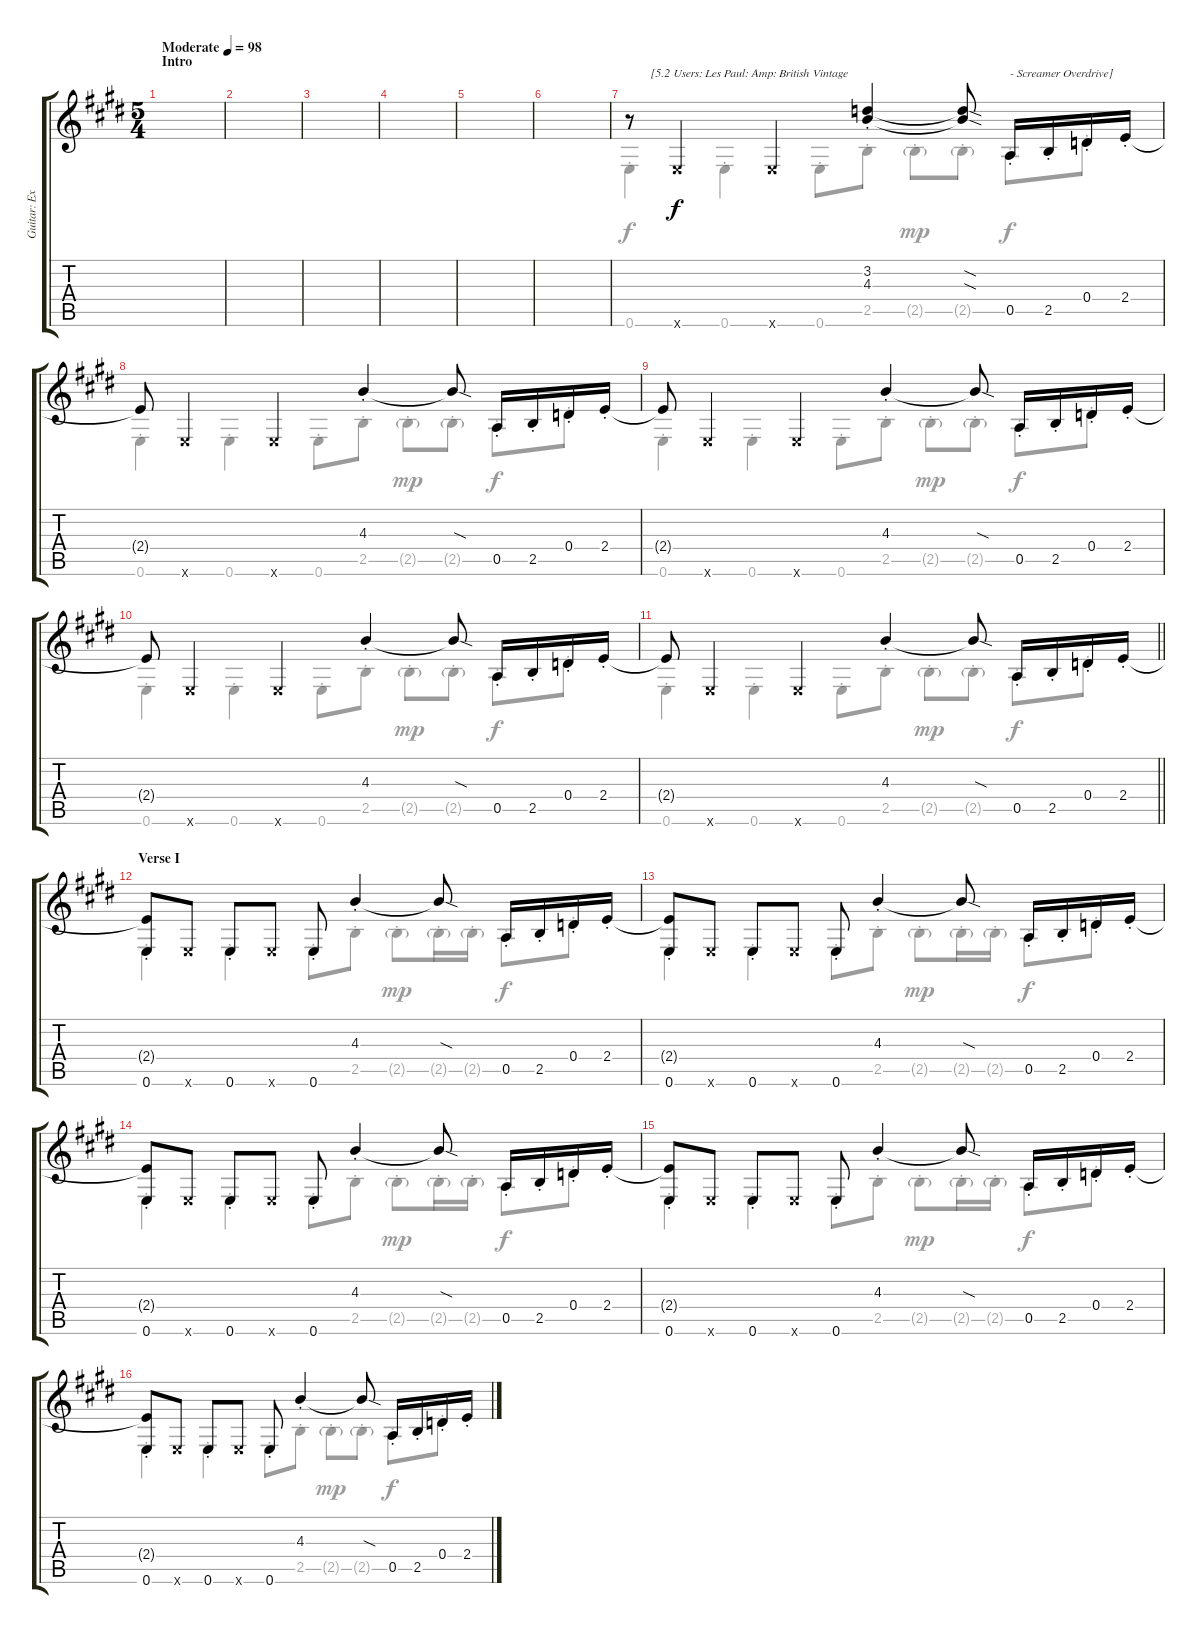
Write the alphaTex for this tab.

\track ("Guitar: Extra" "Guitar: Ex") {instrument distortionguitar}
\staff {score tabs}
\tuning (E4 B3 G3 D3 A2 E2) {hide}
\voice
\ts (5 4)
\section ("" "Intro")
\tempo (98 "Moderate")
\clef g2
\ks e
|
|
|
|
|
|
r.8{txt "       [5.2 Users: Les Paul: Amp: British Vintage"} 0.6{x}.4 0.6{x}.4 (3.2{st} 4.3{st}).4 (3.2{sod t} 4.3{sod t}).8 0.5{st}.16{txt "- Screamer Overdrive]"} 2.5{st}.16 0.4{st}.16 2.4{st}.16 |
2.4{t}.8 0.6{x}.4 0.6{x}.4 4.3{st}.4 4.3{sod t}.8 0.5{st}.16 2.5{st}.16 0.4{st}.16 2.4{st}.16 |
2.4{t}.8 0.6{x}.4 0.6{x}.4 4.3{st}.4 4.3{sod t}.8 0.5{st}.16 2.5{st}.16 0.4{st}.16 2.4{st}.16 |
2.4{t}.8 0.6{x}.4 0.6{x}.4 4.3{st}.4 4.3{sod t}.8 0.5{st}.16 2.5{st}.16 0.4{st}.16 2.4{st}.16 |
\barLineRight lightlight
2.4{t}.8 0.6{x}.4 0.6{x}.4 4.3{st}.4 4.3{sod t}.8 0.5{st}.16 2.5{st}.16 0.4{st}.16 2.4{st}.16 |
\section ("" "Verse I")
(2.4{t} 0.6{st}).8 0.6{x}.8 0.6{st}.8 0.6{x}.8 0.6{st}.8 4.3{st}.4 4.3{sod t}.8 0.5{st}.16 2.5{st}.16 0.4{st}.16 2.4{st}.16 |
(2.4{t} 0.6{st}).8 0.6{x}.8 0.6{st}.8 0.6{x}.8 0.6{st}.8 4.3{st}.4 4.3{sod t}.8 0.5{st}.16 2.5{st}.16 0.4{st}.16 2.4{st}.16 |
(2.4{t} 0.6{st}).8 0.6{x}.8 0.6{st}.8 0.6{x}.8 0.6{st}.8 4.3{st}.4 4.3{sod t}.8 0.5{st}.16 2.5{st}.16 0.4{st}.16 2.4{st}.16 |
(2.4{t} 0.6{st}).8 0.6{x}.8 0.6{st}.8 0.6{x}.8 0.6{st}.8 4.3{st}.4 4.3{sod t}.8 0.5{st}.16 2.5{st}.16 0.4{st}.16 2.4{st}.16 |
(2.4{t} 0.6{st}).8 0.6{x}.8 0.6{st}.8 0.6{x}.8 0.6{st}.8 4.3{st}.4 4.3{sod t}.8 0.5{st}.16 2.5{st}.16 0.4{st}.16 2.4{st}.16
\voice
\clef g2
\ottava regular
\simile none
\ks e
|
|
|
|
|
|
0.6{st}.4 0.6{st}.4 0.6{st}.8 2.5{st}.8 2.5{g st}.8{dy mp} 2.5{g st}.8 0.5{st}.8{dy f} 0.4{st}.8 |
0.6{st}.4 0.6{st}.4 0.6{st}.8 2.5{st}.8 2.5{g st}.8{dy mp} 2.5{g st}.8 0.5{st}.8{dy f} 0.4{st}.8 |
0.6{st}.4 0.6{st}.4 0.6{st}.8 2.5{st}.8 2.5{g st}.8{dy mp} 2.5{g st}.8 0.5{st}.8{dy f} 0.4{st}.8 |
0.6{st}.4 0.6{st}.4 0.6{st}.8 2.5{st}.8 2.5{g st}.8{dy mp} 2.5{g st}.8 0.5{st}.8{dy f} 0.4{st}.8 |
\barLineRight lightlight
0.6{st}.4 0.6{st}.4 0.6{st}.8 2.5{st}.8 2.5{g st}.8{dy mp} 2.5{g st}.8 0.5{st}.8{dy f} 0.4{st}.8 |
0.6{st}.4 0.6{st}.4 0.6{st}.8 2.5{st}.8 2.5{g st}.8{dy mp} 2.5{g st}.16 2.5{g st}.16 0.5{st}.8{dy f} 0.4{st}.8 |
0.6{st}.4 0.6{st}.4 0.6{st}.8 2.5{st}.8 2.5{g st}.8{dy mp} 2.5{g st}.16 2.5{g st}.16 0.5{st}.8{dy f} 0.4{st}.8 |
0.6{st}.4 0.6{st}.4 0.6{st}.8 2.5{st}.8 2.5{g st}.8{dy mp} 2.5{g st}.16 2.5{g st}.16 0.5{st}.8{dy f} 0.4{st}.8 |
0.6{st}.4 0.6{st}.4 0.6{st}.8 2.5{st}.8 2.5{g st}.8{dy mp} 2.5{g st}.16 2.5{g st}.16 0.5{st}.8{dy f} 0.4{st}.8 |
0.6{st}.4 0.6{st}.4 0.6{st}.8 2.5{st}.8 2.5{g st}.8{dy mp} 2.5{g st}.8 0.5{st}.8{dy f} 0.4{st}.8
